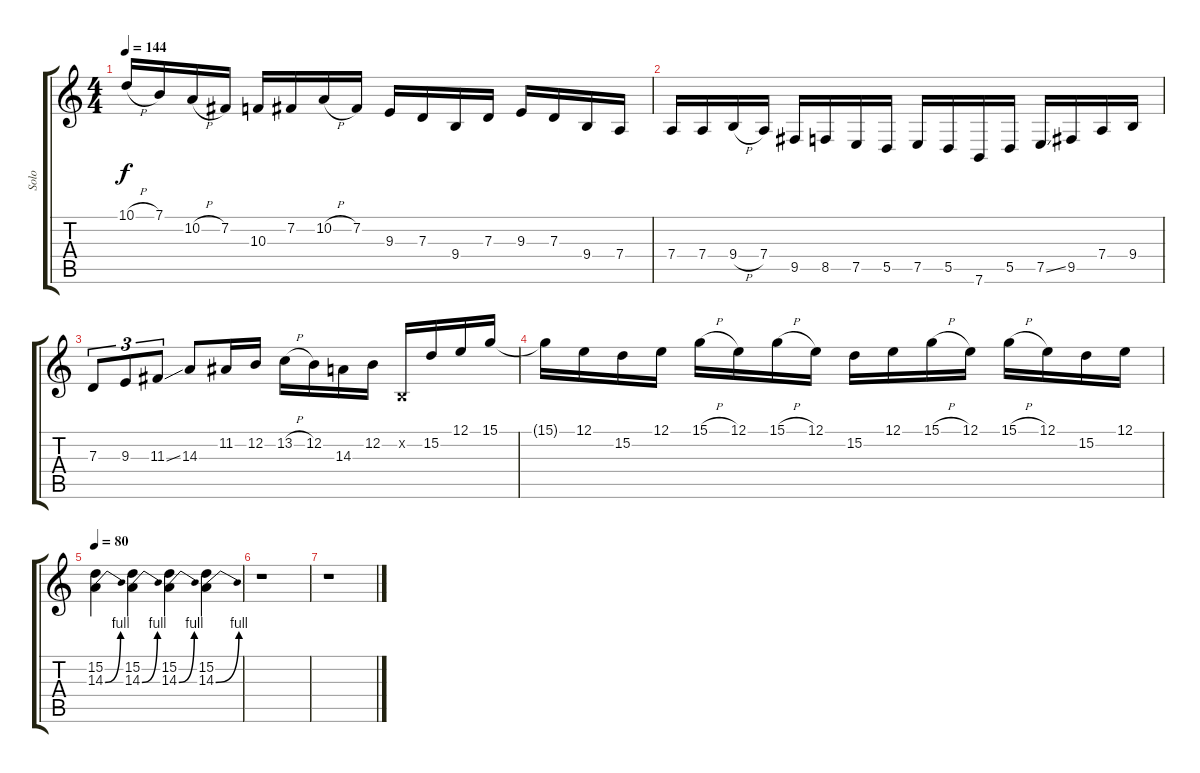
\track ("Solo" "Solo") {instrument clarinet}
\staff {score tabs}
\tuning (E4 B3 G3 D3 A2 E2) {hide}
\ts (4 4)
\tempo 144
\clef g2
\ks c
10.1{h}.16{dy f} 7.1.16 10.2{h}.16 7.2.16 10.3.16 7.2.16 10.2{h}.16 7.2.16 9.3.16 7.3.16 9.4.16 7.3.16 9.3.16 7.3.16 9.4.16 7.4.16 |
7.4.16 7.4.16 9.4{h}.16 7.4.16 9.5.16 8.5.16 7.5.16 5.5.16 7.5.16 5.5.16 7.6.16 5.5.16 7.5{ss}.16 9.5.16 7.4.16 9.4.16 |
7.3.8{tu (3 2)} 9.3.8{tu (3 2)} 11.3{ss}.8{tu (3 2)} 14.3.8 11.2.16 12.2.16 13.2{h}.16 12.2.16 14.3.16 12.2.16 0.2{x}.16 15.2.16 12.1.16 15.1.16 |
15.1{t}.16 12.1.16 15.2.16 12.1.16 15.1{h}.16 12.1.16 15.1{h}.16 12.1.16 15.2.16 12.1.16 15.1{h}.16 12.1.16 15.1{h}.16 12.1.16 15.2.16 12.1.16 |
\tempo 80
(15.2 14.3{be (bend 0 0 60 4)}).4 (15.2 14.3{be (bend 0 0 60 4)}).4 (15.2 14.3{be (bend 0 0 60 4)}).4 (15.2 14.3{be (bend 0 0 60 4)}).4 |
r.1 |
r.1
